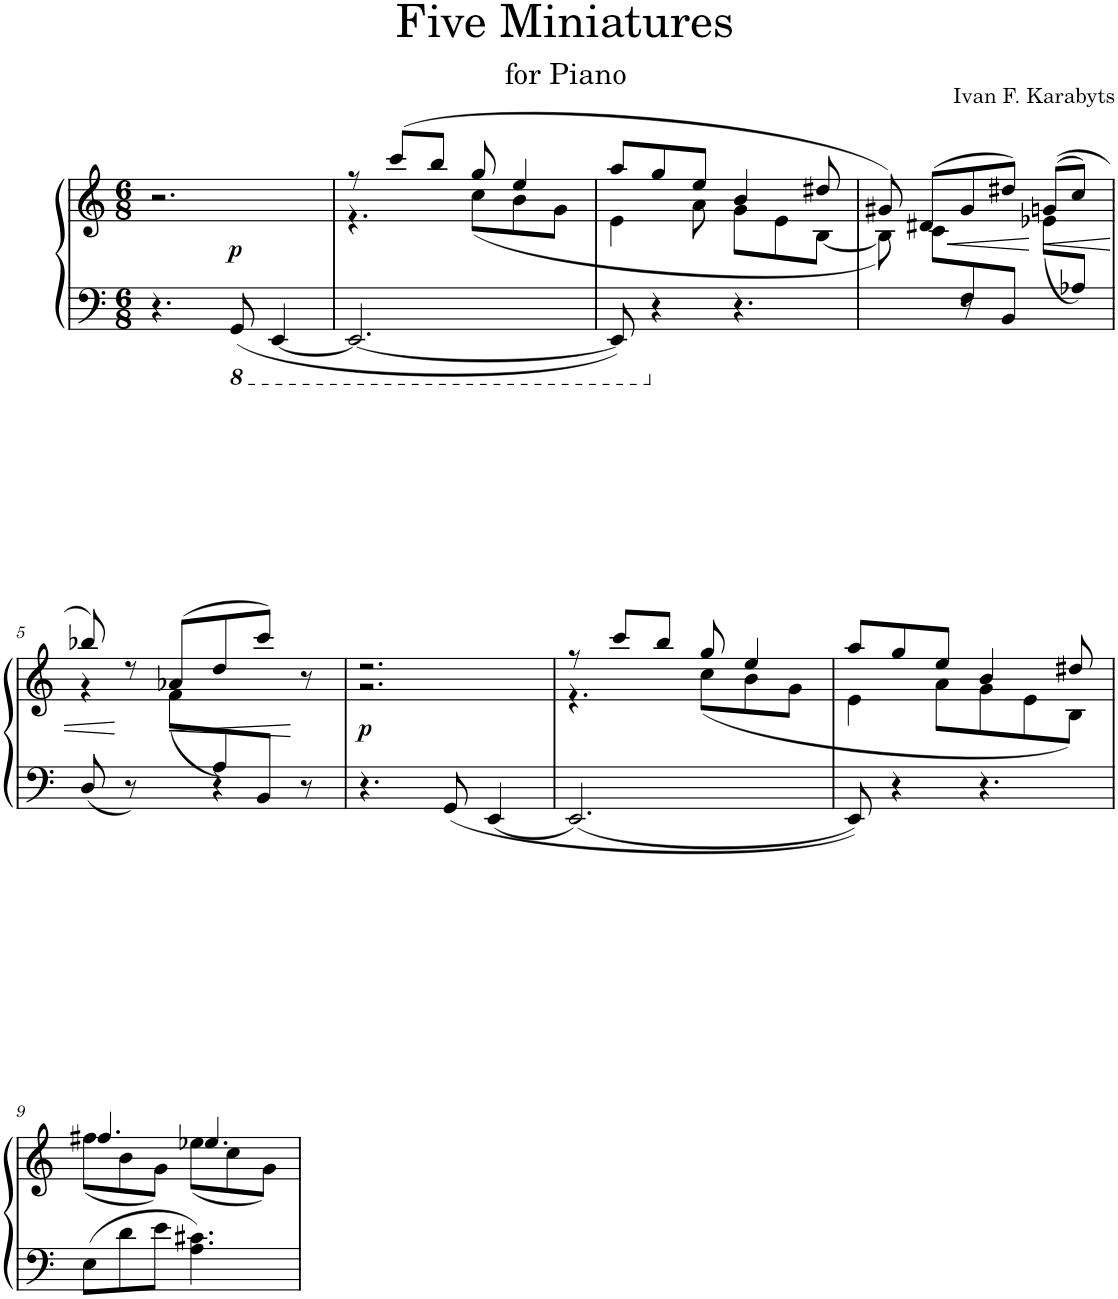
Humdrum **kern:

**kern	**kern	**dynam
*part1	*part1	*part1
*staff2	*staff1	*staff1/2
*I"Piano	*	*
*I'Pno.	*	*
*clefF4	*clefG2	*
*k[]	*k[]	*
*M6/8	*M6/8	*
=1	=1	=1
4.r	2.r	.
*8ba	*	*
!	!	!LO:DY:a=2
8GGG/	.	p
[<4EEE/	.	.
=2	=2	=2
*	*^	*
2.EEE/_	8r	4.r	.
.	(>8ccc/L	.	.
.	8bb/J	.	.
.	8gg/	(<8cc\L	.
.	4ee/	8b\	.
.	.	8g\J	.
=3	=3	=3	=3
8EEE/]	8aa/L	4e\	.
*X8ba	*	*	*
4r	8gg/	.	.
.	8ee/J	8a\	.
4.r	4b/	8g\L	.
.	.	8e\	.
.	8dd#X/	[<8B\J	.
=4	=4	=4	=4
*^	*	*	*
4ryy	8ryy	8g#X/)	8B\])	.
.	8ryy	(>8d#X/L	8c\L	.
!	!	!	!	!LO:HP:b
8F/	8r	8g#/	4ryy	<
8BB/J	4ryy	8dd#X/J)	.	.
!	!	!	!	!LO:HP:n=1:b
8ryy	.	((8gn/L	(<8e-X\L	[ <
8A-X/J)	8ryy	8cc/J)	8ryy	.
!!LO:LB:g=z	!!
=5	=5	=5	=5	=5
4.ryy	8D/	8bb-X/)	4r	.
.	8r	8r	.	[
!	!	!	!	!LO:HP:b
.	8ryy	(>8a-X/L	(<8f\L	<
8A/)	4r	8dd/	4.ryy	.
8BB/J	.	8ccc/J)	.	.
8ryy	8r	8r	.	[
=6	=6	=6	=6	=6
!	!	!	!	!LO:DY:b
*v	*v	*	*	*
4.r	2.r	2.r	p
8GG/	.	.	.
4EE/	.	.	.
=7	=7	=7	=7
2.EE/	8r	4.r	.
.	8ccc/L	.	.
.	8bb/J	.	.
.	8gg/	(8cc\L	.
.	4ee/	8b\	.
.	.	8g\J	.
=8	=8	=8	=8
8EE/	8aa/L	4e\	.
4r	8gg/	.	.
.	8ee/J	8a\L	.
4.r	4b/	8g\	.
.	.	8e\	.
.	8dd#X/	8B\J)	.
!!LO:LB:g=z	!!
=9	=9	=9	=9
8E\L	4.ff#X/	(8ff#\L	.
8d\	.	8b\	.
8e\J	.	8g\J)	.
4.A\ 4.c#X\	4.ee-X/	(<8ee-\L	.
.	.	8cc\	.
.	.	8g\J)	.
*	*v	*v	*
=	=	=
*-	*-	*-
